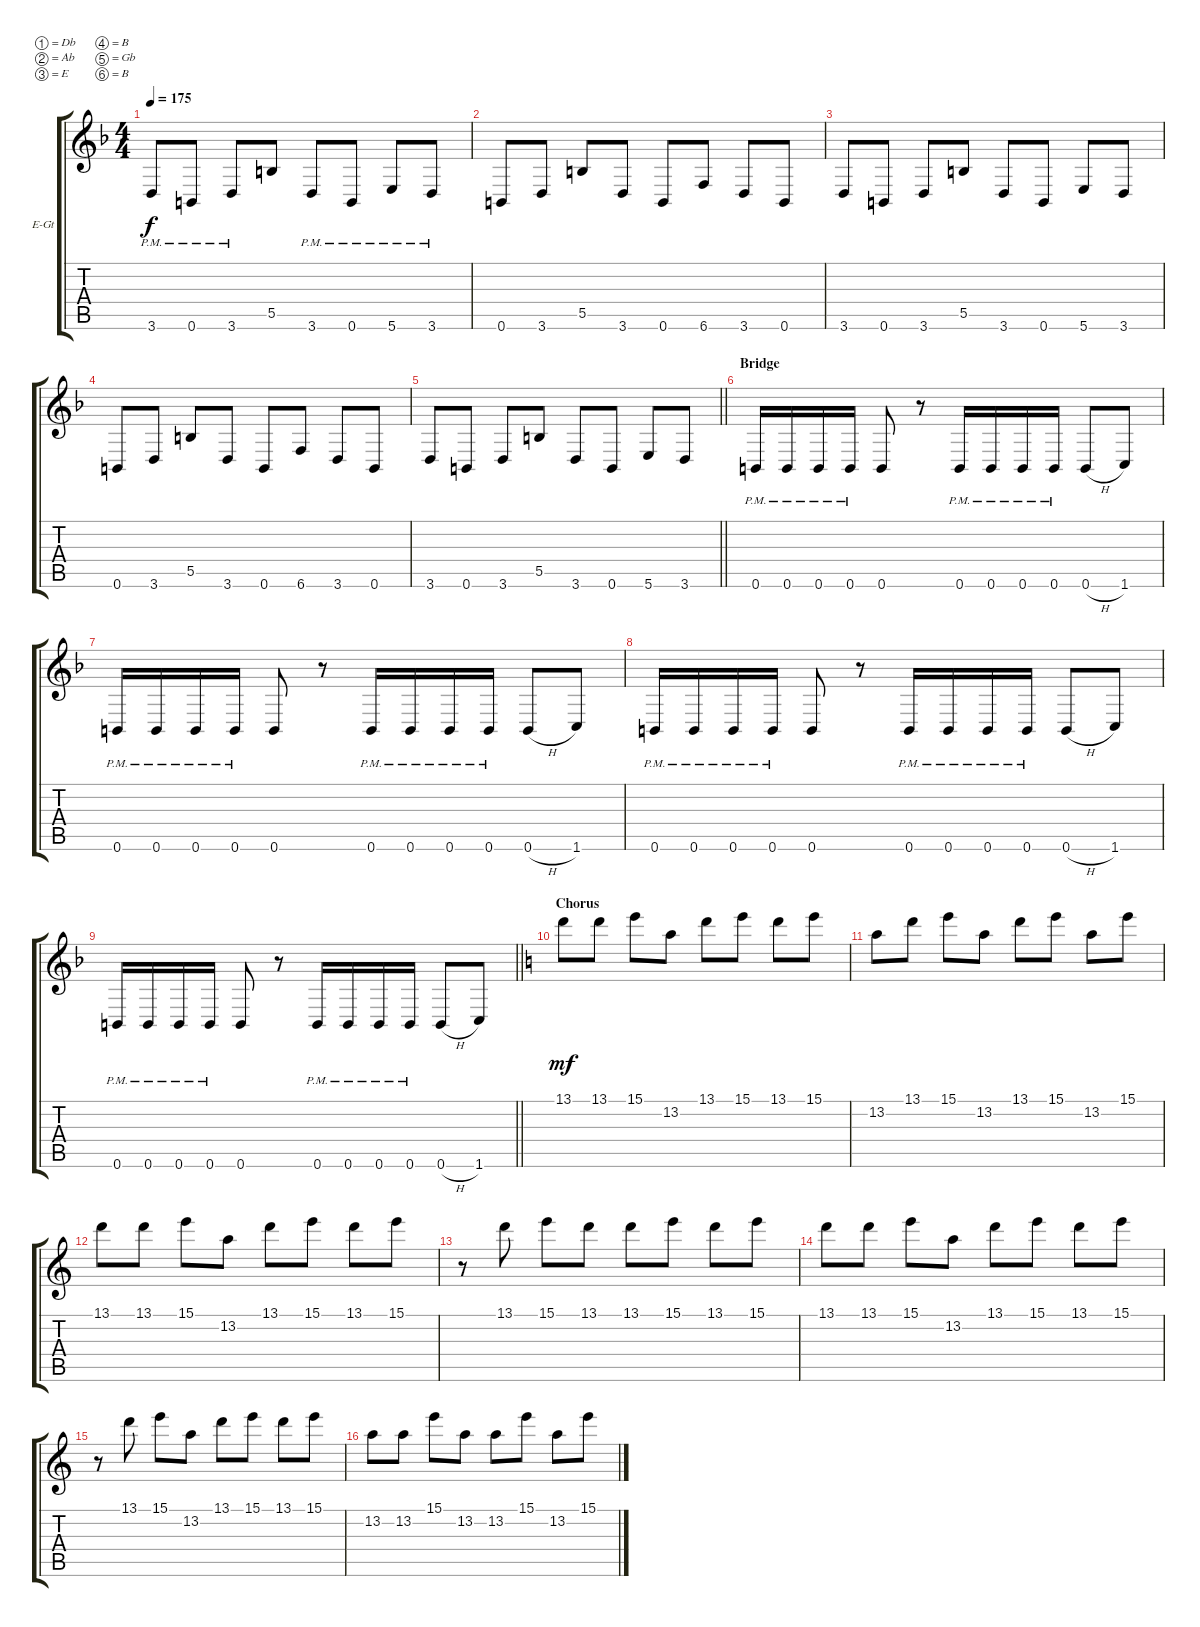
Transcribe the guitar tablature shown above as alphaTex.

\bracketExtendMode groupsimilarinstruments
\firstSystemTrackNameOrientation horizontal
\otherSystemsTrackNameOrientation horizontal
\track ("Jim Root" "E-Gt") {instrument distortionguitar}
\staff {score tabs}
\tuning (Db4 Ab3 E3 B2 Gb2 B1)
\ts (4 4)
\tempo 175
\clef g2
\ks f
3.6{pm}.8{dy f} 0.6{pm}.8 3.6{pm}.8 5.5.8 3.6{pm}.8 0.6{pm}.8 5.6{pm}.8 3.6{pm}.8 |
0.6.8 3.6.8 5.5.8 3.6.8 0.6.8 6.6.8 3.6.8 0.6.8 |
3.6.8 0.6.8 3.6.8 5.5.8 3.6.8 0.6.8 5.6.8 3.6.8 |
0.6.8 3.6.8 5.5.8 3.6.8 0.6.8 6.6.8 3.6.8 0.6.8 |
\barLineRight lightlight
3.6.8 0.6.8 3.6.8 5.5.8 3.6.8 0.6.8 5.6.8 3.6.8 |
\section ("" "Bridge")
0.6{pm}.16 0.6{pm}.16 0.6{pm}.16 0.6{pm}.16 0.6.8 r.8 0.6{pm}.16 0.6{pm}.16 0.6{pm}.16 0.6{pm}.16 0.6{h}.8 1.6.8 |
0.6{pm}.16 0.6{pm}.16 0.6{pm}.16 0.6{pm}.16 0.6.8 r.8 0.6{pm}.16 0.6{pm}.16 0.6{pm}.16 0.6{pm}.16 0.6{h}.8 1.6.8 |
0.6{pm}.16 0.6{pm}.16 0.6{pm}.16 0.6{pm}.16 0.6.8 r.8 0.6{pm}.16 0.6{pm}.16 0.6{pm}.16 0.6{pm}.16 0.6{h}.8 1.6.8 |
\barLineRight lightlight
0.6{pm}.16 0.6{pm}.16 0.6{pm}.16 0.6{pm}.16 0.6.8 r.8 0.6{pm}.16 0.6{pm}.16 0.6{pm}.16 0.6{pm}.16 0.6{h}.8 1.6.8 |
\section ("" "Chorus")
\ks c
13.1.8{dy mf} 13.1.8 15.1.8 13.2.8 13.1.8 15.1.8 13.1.8 15.1.8 |
13.2.8 13.1.8 15.1.8 13.2.8 13.1.8 15.1.8 13.2.8 15.1.8 |
13.1.8 13.1.8 15.1.8 13.2.8 13.1.8 15.1.8 13.1.8 15.1.8 |
r.8 13.1.8 15.1.8 13.1.8 13.1.8 15.1.8 13.1.8 15.1.8 |
13.1.8 13.1.8 15.1.8 13.2.8 13.1.8 15.1.8 13.1.8 15.1.8 |
r.8 13.1.8 15.1.8 13.2.8 13.1.8 15.1.8 13.1.8 15.1.8 |
13.2.8 13.2.8 15.1.8 13.2.8 13.2.8 15.1.8 13.2.8 15.1.8
